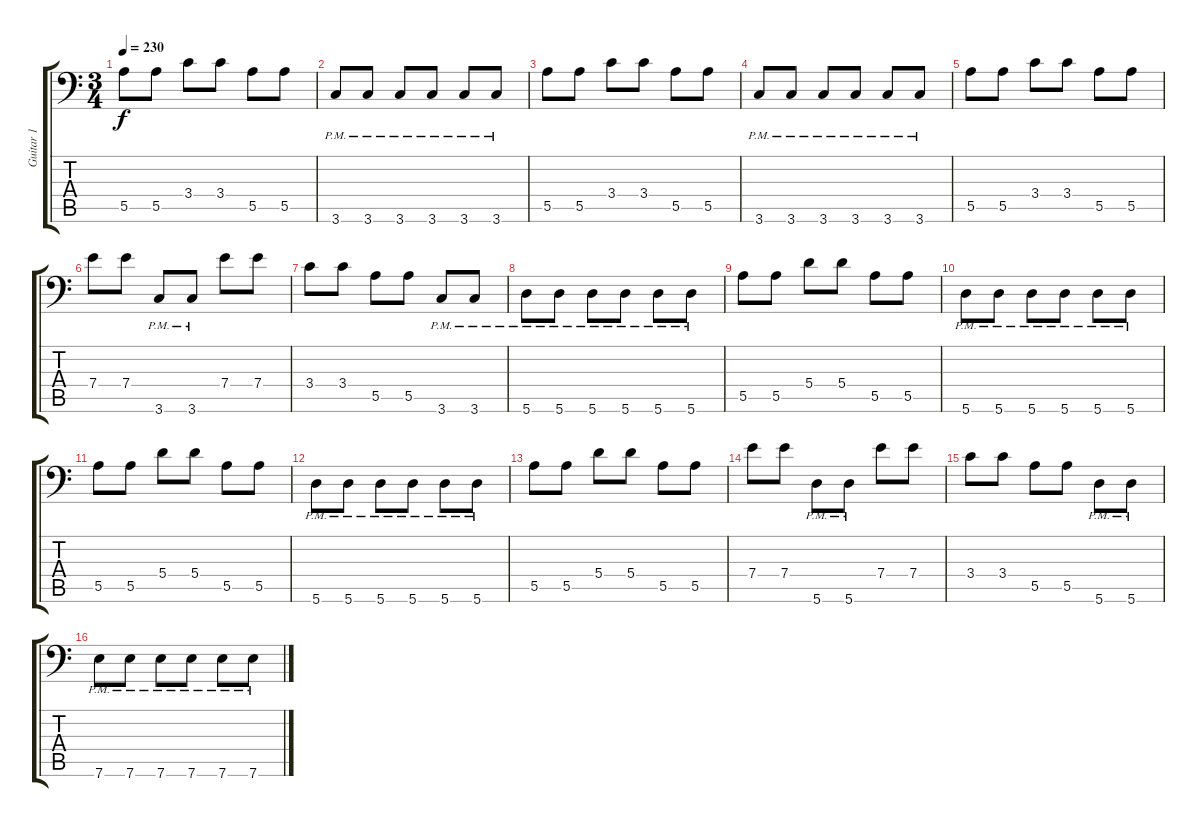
\track ("Guitar 1" "Guitar 1") {instrument electricguitarjazz}
\staff {score tabs}
\tuning (B3 Gb3 D3 A2 E2 A1) {hide}
\ts (3 4)
\tempo 230
\clef f4
\ks c
5.5.8{dy f} 5.5.8 3.4.8 3.4.8 5.5.8 5.5.8 |
3.6{pm}.8 3.6{pm}.8 3.6{pm}.8 3.6{pm}.8 3.6{pm}.8 3.6{pm}.8 |
5.5.8 5.5.8 3.4.8 3.4.8 5.5.8 5.5.8 |
3.6{pm}.8 3.6{pm}.8 3.6{pm}.8 3.6{pm}.8 3.6{pm}.8 3.6{pm}.8 |
5.5.8 5.5.8 3.4.8 3.4.8 5.5.8 5.5.8 |
7.4.8 7.4.8 3.6{pm}.8 3.6{pm}.8 7.4.8 7.4.8 |
3.4.8 3.4.8 5.5.8 5.5.8 3.6{pm}.8 3.6{pm}.8 |
5.6{pm}.8 5.6{pm}.8 5.6{pm}.8 5.6{pm}.8 5.6{pm}.8 5.6{pm}.8 |
5.5.8 5.5.8 5.4.8 5.4.8 5.5.8 5.5.8 |
5.6{pm}.8 5.6{pm}.8 5.6{pm}.8 5.6{pm}.8 5.6{pm}.8 5.6{pm}.8 |
5.5.8 5.5.8 5.4.8 5.4.8 5.5.8 5.5.8 |
5.6{pm}.8 5.6{pm}.8 5.6{pm}.8 5.6{pm}.8 5.6{pm}.8 5.6{pm}.8 |
5.5.8 5.5.8 5.4.8 5.4.8 5.5.8 5.5.8 |
7.4.8 7.4.8 5.6{pm}.8 5.6{pm}.8 7.4.8 7.4.8 |
3.4.8 3.4.8 5.5.8 5.5.8 5.6{pm}.8 5.6{pm}.8 |
7.6{pm}.8 7.6{pm}.8 7.6{pm}.8 7.6{pm}.8 7.6{pm}.8 7.6{pm}.8
